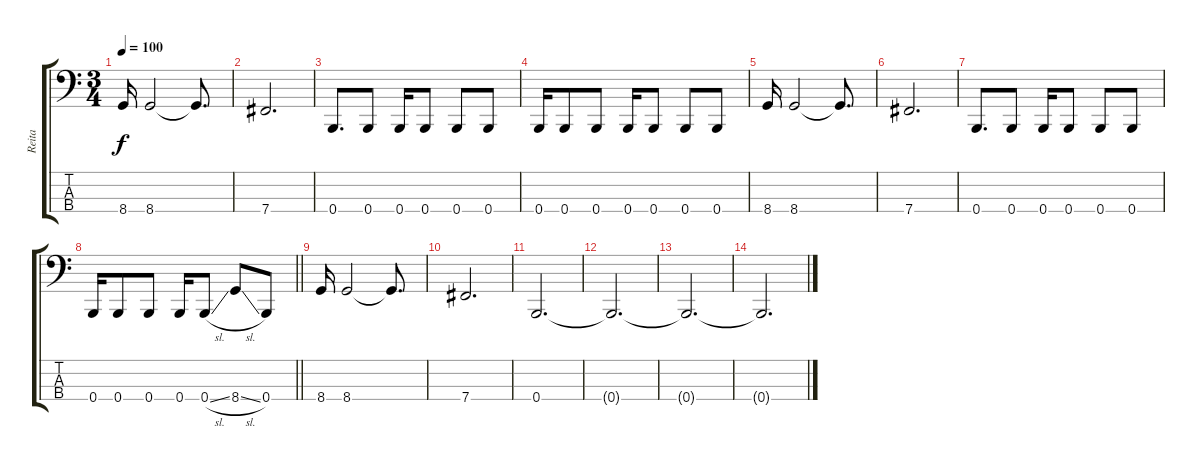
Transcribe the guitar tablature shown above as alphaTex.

\track ("Reita" "Reita") {instrument electricbasspick}
\staff {score tabs}
\tuning (C2 G1 D1 B0) {hide}
\ts (3 4)
\tempo 100
\clef f4
\ks c
8.4.16{dy f} 8.4.2 8.4{t}.8{d} |
7.4.2{d} |
0.4.8{d} 0.4.8 0.4.16 0.4.8 0.4.8 0.4.8 |
0.4.16 0.4.8 0.4.8 0.4.16 0.4.8 0.4.8 0.4.8 |
8.4.16 8.4.2 8.4{t}.8{d} |
7.4.2{d} |
0.4.8{d} 0.4.8 0.4.16 0.4.8 0.4.8 0.4.8 |
\barLineRight lightlight
0.4.16 0.4.8 0.4.8 0.4.16 0.4{sl}.8 8.4{sl}.8 0.4.8 |
8.4.16 8.4.2 8.4{t}.8{d} |
7.4.2{d} |
0.4.2{d} |
0.4{t}.2{d} |
0.4{t}.2{d} |
0.4{t}.2{d}
